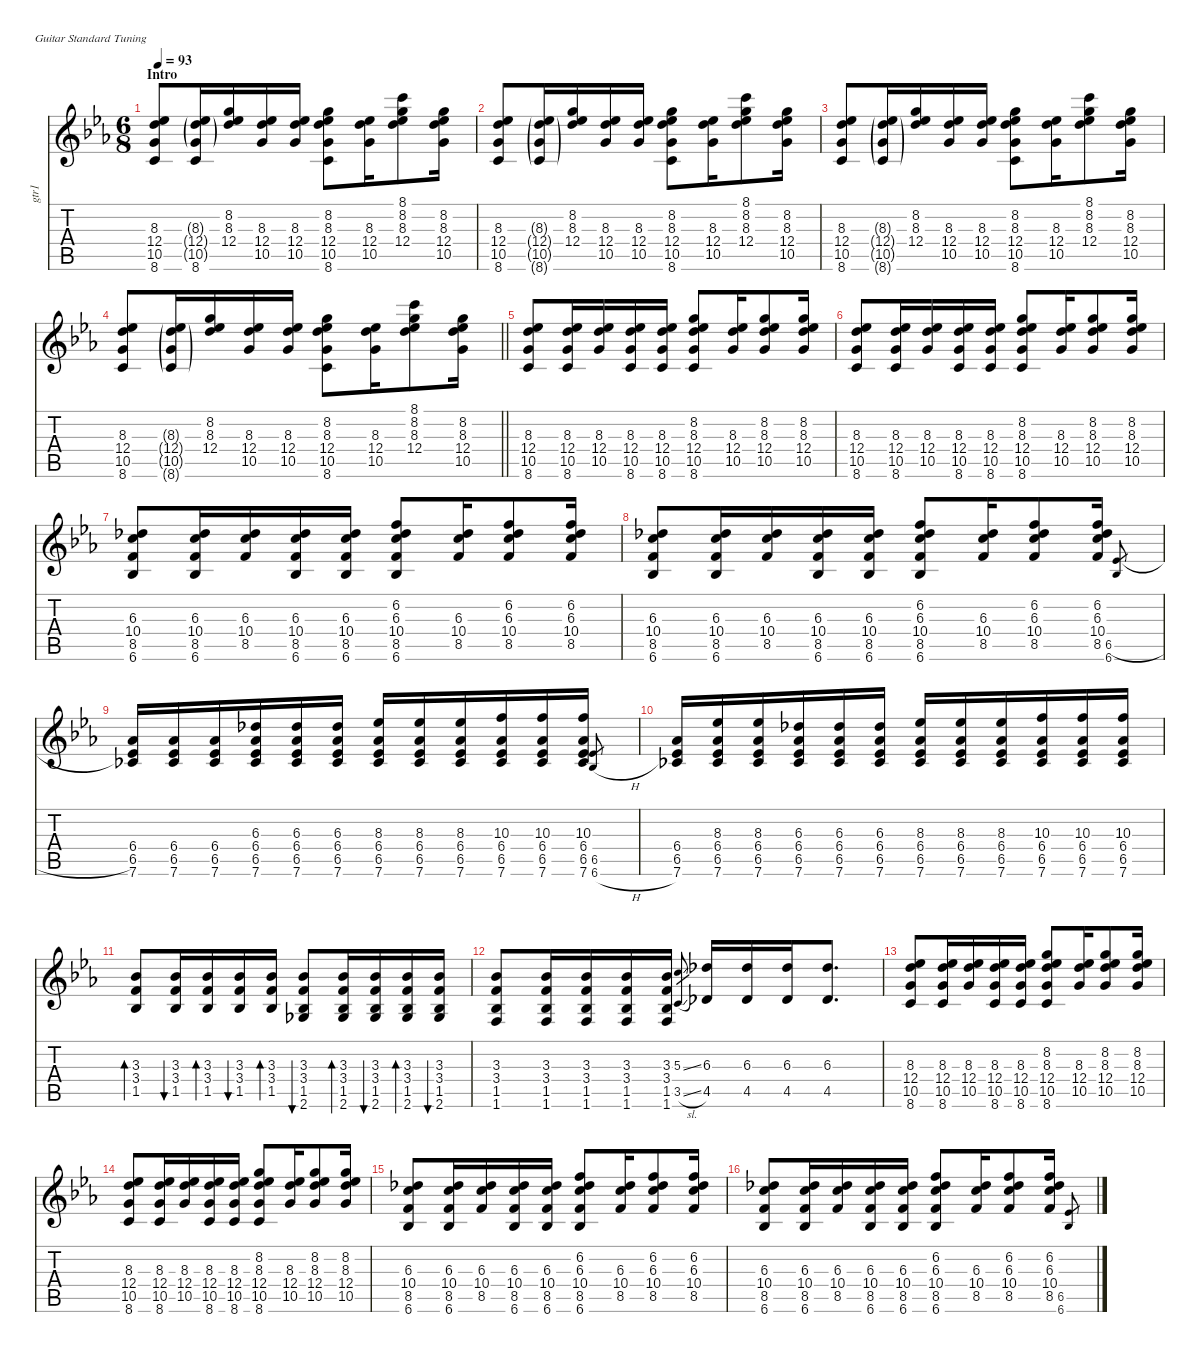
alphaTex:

\defaultSystemsLayout 4
\hideDynamics
\bracketExtendMode nobrackets
\otherSystemsTrackNameOrientation horizontal
\track ("Guitar 1-hid" "gtr1") {defaultSystemsLayout 4 mute instrument acousticguitarsteel}
\staff {score tabs}
\tuning (E4 B3 G3 D3 A2 E2)
\ts (6 8)
\beaming (8 3 3)
\section ("" "Intro")
\tempo 93
\clef g2
\ks cminor
(8.3{acc b} 12.4{acc forcenatural} 10.5{acc forcenatural} 8.6{acc forcenatural}).8{dy ff instrument acousticbass} (8.3{g acc b} 12.4{g acc forcenatural} 10.5{g acc forcenatural} 8.6{acc forcenatural}).16{dy f} (8.2{acc forcenatural} 8.3{acc b} 12.4{acc forcenatural}).16 (8.3{acc b} 12.4{acc forcenatural} 10.5{acc forcenatural}).16 (8.3{acc b} 12.4{acc forcenatural} 10.5{acc forcenatural}).16 (8.2{acc forcenatural} 8.3{acc b} 12.4{acc forcenatural} 10.5{acc forcenatural} 8.6{acc forcenatural}).8{dy ff} (8.3{acc b} 12.4{acc forcenatural} 10.5{acc forcenatural}).16{dy f} (8.1{acc forcenatural} 8.2{acc forcenatural} 8.3{acc b} 12.4{acc forcenatural}).8{dy ff} (8.2{acc forcenatural} 8.3{acc b} 12.4{acc forcenatural} 10.5{acc forcenatural}).16{dy f} |
(8.3{acc b} 12.4{acc forcenatural} 10.5{acc forcenatural} 8.6{acc forcenatural}).8{dy ff} (8.3{g acc b} 12.4{g acc forcenatural} 10.5{g acc forcenatural} 8.6{g acc forcenatural}).16{dy mf} (8.2{acc forcenatural} 8.3{acc b} 12.4{acc forcenatural}).16{dy f} (8.3{acc b} 12.4{acc forcenatural} 10.5{acc forcenatural}).16 (8.3{acc b} 12.4{acc forcenatural} 10.5{acc forcenatural}).16 (8.2{acc forcenatural} 8.3{acc b} 12.4{acc forcenatural} 10.5{acc forcenatural} 8.6{acc forcenatural}).8{dy ff} (8.3{acc b} 12.4{acc forcenatural} 10.5{acc forcenatural}).16{dy f} (8.1{acc forcenatural} 8.2{acc forcenatural} 8.3{acc b} 12.4{acc forcenatural}).8 (8.2{acc forcenatural} 8.3{acc b} 12.4{acc forcenatural} 10.5{acc forcenatural}).16 |
\tempo (93 hide)
(8.3{acc b} 12.4{acc forcenatural} 10.5{acc forcenatural} 8.6{acc forcenatural}).8{dy ff} (8.3{g acc b} 12.4{g acc forcenatural} 10.5{g acc forcenatural} 8.6{g acc forcenatural}).16{dy mf} (8.2{acc forcenatural} 8.3{acc b} 12.4{acc forcenatural}).16{dy f} (8.3{acc b} 12.4{acc forcenatural} 10.5{acc forcenatural}).16 (8.3{acc b} 12.4{acc forcenatural} 10.5{acc forcenatural}).16 (8.2{acc forcenatural} 8.3{acc b} 12.4{acc forcenatural} 10.5{acc forcenatural} 8.6{acc forcenatural}).8{dy ff} (8.3{acc b} 12.4{acc forcenatural} 10.5{acc forcenatural}).16{dy f} (8.1{acc forcenatural} 8.2{acc forcenatural} 8.3{acc b} 12.4{acc forcenatural}).8{dy ff} (8.2{acc forcenatural} 8.3{acc b} 12.4{acc forcenatural} 10.5{acc forcenatural}).16{dy f} |
\tempo (91.5 hide)
\barLineRight lightlight
(8.3{acc b} 12.4{acc forcenatural} 10.5{acc forcenatural} 8.6{acc forcenatural}).8{dy ff} (8.3{g acc b} 12.4{g acc forcenatural} 10.5{g acc forcenatural} 8.6{g acc forcenatural}).16{dy mf} (8.2{acc forcenatural} 8.3{acc b} 12.4{acc forcenatural}).16{dy f} (8.3{acc b} 12.4{acc forcenatural} 10.5{acc forcenatural}).16 (8.3{acc b} 12.4{acc forcenatural} 10.5{acc forcenatural}).16 (8.2{acc forcenatural} 8.3{acc b} 12.4{acc forcenatural} 10.5{acc forcenatural} 8.6{acc forcenatural}).8 (8.3{acc b} 12.4{acc forcenatural} 10.5{acc forcenatural}).16 (8.1{acc forcenatural} 8.2{acc forcenatural} 8.3{acc b} 12.4{acc forcenatural}).8 (8.2{acc forcenatural} 8.3{acc b} 12.4{acc forcenatural} 10.5{acc forcenatural}).16 |
\tempo (93 hide)
(8.3{acc b} 12.4{acc forcenatural} 10.5{acc forcenatural} 8.6{acc forcenatural}).8{instrument distortionguitar} (8.3{acc b} 12.4{acc forcenatural} 10.5{acc forcenatural} 8.6{acc forcenatural}).16 (8.3{acc b} 12.4{acc forcenatural} 10.5{acc forcenatural}).16 (8.3{acc b} 12.4{acc forcenatural} 10.5{acc forcenatural} 8.6{acc forcenatural}).16 (8.3{acc b} 12.4{acc forcenatural} 10.5{acc forcenatural} 8.6{acc forcenatural}).16 (8.2{acc forcenatural} 8.3{acc b} 12.4{acc forcenatural} 10.5{acc forcenatural} 8.6{acc forcenatural}).8 (8.3{acc b} 12.4{acc forcenatural} 10.5{acc forcenatural}).16 (8.2{acc forcenatural} 8.3{acc b} 12.4{acc forcenatural} 10.5{acc forcenatural}).8 (8.2{acc forcenatural} 8.3{acc b} 12.4{acc forcenatural} 10.5{acc forcenatural}).16 |
(8.3{acc b} 12.4{acc forcenatural} 10.5{acc forcenatural} 8.6{acc forcenatural}).8 (8.3{acc b} 12.4{acc forcenatural} 10.5{acc forcenatural} 8.6{acc forcenatural}).16 (8.3{acc b} 12.4{acc forcenatural} 10.5{acc forcenatural}).16 (8.3{acc b} 12.4{acc forcenatural} 10.5{acc forcenatural} 8.6{acc forcenatural}).16 (8.3{acc b} 12.4{acc forcenatural} 10.5{acc forcenatural} 8.6{acc forcenatural}).16 (8.2{acc forcenatural} 8.3{acc b} 12.4{acc forcenatural} 10.5{acc forcenatural} 8.6{acc forcenatural}).8 (8.3{acc b} 12.4{acc forcenatural} 10.5{acc forcenatural}).16 (8.2{acc forcenatural} 8.3{acc b} 12.4{acc forcenatural} 10.5{acc forcenatural}).8 (8.2{acc forcenatural} 8.3{acc b} 12.4{acc forcenatural} 10.5{acc forcenatural}).16 |
\tempo (93 hide)
(6.3{acc b} 10.4{acc forcenatural} 8.5{acc forcenatural} 6.6{acc b}).8 (6.3{acc b} 10.4{acc forcenatural} 8.5{acc forcenatural} 6.6{acc b}).16 (6.3{acc b} 10.4{acc forcenatural} 8.5{acc forcenatural}).16 (6.3{acc b} 10.4{acc forcenatural} 8.5{acc forcenatural} 6.6{acc b}).16 (6.3{acc b} 10.4{acc forcenatural} 8.5{acc forcenatural} 6.6{acc b}).16 (6.2{acc forcenatural} 6.3{acc b} 10.4{acc forcenatural} 8.5{acc forcenatural} 6.6{acc b}).8 (6.3{acc b} 10.4{acc forcenatural} 8.5{acc forcenatural}).16 (6.2{acc forcenatural} 6.3{acc b} 10.4{acc forcenatural} 8.5{acc forcenatural}).8 (6.2{acc forcenatural} 6.3{acc b} 10.4{acc forcenatural} 8.5{acc forcenatural}).16 |
\tempo (91.5 0.00625 hide)
(6.3{acc b} 10.4{acc forcenatural} 8.5{acc forcenatural} 6.6{acc b}).8 (6.3{acc b} 10.4{acc forcenatural} 8.5{acc forcenatural} 6.6{acc b}).16 (6.3{acc b} 10.4{acc forcenatural} 8.5{acc forcenatural}).16 (6.3{acc b} 10.4{acc forcenatural} 8.5{acc forcenatural} 6.6{acc b}).16 (6.3{acc b} 10.4{acc forcenatural} 8.5{acc forcenatural} 6.6{acc b}).16 (6.2{acc forcenatural} 6.3{acc b} 10.4{acc forcenatural} 8.5{acc forcenatural} 6.6{acc b}).8 (6.3{acc b} 10.4{acc forcenatural} 8.5{acc forcenatural}).16 (6.2{acc forcenatural} 6.3{acc b} 10.4{acc forcenatural} 8.5{acc forcenatural}).8 (6.2{acc forcenatural} 6.3{acc b} 10.4{acc forcenatural} 8.5{acc forcenatural}).16 (6.5{h acc b} 6.6{acc b}).8{gr dy mf} |
\tempo (93 0.00625 hide)
(6.4{acc b} 6.5{acc b} 7.6{acc b}).16{dy ff} (6.4{acc b} 6.5{acc b} 7.6{acc b}).16 (6.4{acc b} 6.5{acc b} 7.6{acc b}).16 (6.3{acc b} 6.4{acc b} 6.5{acc b} 7.6{acc b}).16 (6.3{acc b} 6.4{acc b} 6.5{acc b} 7.6{acc b}).16 (6.3{acc b} 6.4{acc b} 6.5{acc b} 7.6{acc b}).16 (8.3{acc b} 6.4{acc b} 6.5{acc b} 7.6{acc b}).16 (8.3{acc b} 6.4{acc b} 6.5{acc b} 7.6{acc b}).16 (8.3{acc b} 6.4{acc b} 6.5{acc b} 7.6{acc b}).16 (10.3{acc forcenatural} 6.4{acc b} 6.5{acc b} 7.6{acc b}).16 (10.3{acc forcenatural} 6.4{acc b} 6.5{acc b} 7.6{acc b}).16 (10.3{acc forcenatural} 6.4{acc b} 6.5{acc b} 7.6{acc b}).16 (6.5{acc b} 6.6{h acc b}).8{gr dy mf} |
\tempo (93 0.99375 hide)
(6.4{acc b} 6.5{acc b} 7.6{acc b}).16{dy ff} (8.3{acc b} 6.4{acc b} 6.5{acc b} 7.6{acc b}).16 (8.3{acc b} 6.4{acc b} 6.5{acc b} 7.6{acc b}).16 (6.3{acc b} 6.4{acc b} 6.5{acc b} 7.6{acc b}).16 (6.3{acc b} 6.4{acc b} 6.5{acc b} 7.6{acc b}).16 (6.3{acc b} 6.4{acc b} 6.5{acc b} 7.6{acc b}).16 (8.3{acc b} 6.4{acc b} 6.5{acc b} 7.6{acc b}).16 (8.3{acc b} 6.4{acc b} 6.5{acc b} 7.6{acc b}).16 (8.3{acc b} 6.4{acc b} 6.5{acc b} 7.6{acc b}).16 (10.3{acc forcenatural} 6.4{acc b} 6.5{acc b} 7.6{acc b}).16 (10.3{acc forcenatural} 6.4{acc b} 6.5{acc b} 7.6{acc b}).16 (10.3{acc forcenatural} 6.4{acc b} 6.5{acc b} 7.6{acc b}).16 |
(3.3{acc b} 3.4{acc forcenatural} 1.5{acc b}).8{bd 60} (3.3{acc b} 3.4{acc forcenatural} 1.5{acc b}).16{bu 60} (3.3{acc b} 3.4{acc forcenatural} 1.5{acc b}).16{bd 60} (3.3{acc b} 3.4{acc forcenatural} 1.5{acc b}).16{bu 60} (3.3{acc b} 3.4{acc forcenatural} 1.5{acc b}).16{bd 60} (3.3{acc b} 3.4{acc forcenatural} 1.5{acc b} 2.6{acc b}).8{bu 60} (3.3{acc b} 3.4{acc forcenatural} 1.5{acc b} 2.6{acc b}).16{bd 60} (3.3{acc b} 3.4{acc forcenatural} 1.5{acc b} 2.6{acc b}).16{bu 60} (3.3{acc b} 3.4{acc forcenatural} 1.5{acc b} 2.6{acc b}).16{bd 60} (3.3{acc b} 3.4{acc forcenatural} 1.5{acc b} 2.6{acc b}).16{bu 60} |
\tempo (91.5 0.00625 hide)
(3.3{acc b} 3.4{acc forcenatural} 1.5{acc b} 1.6{acc forcenatural}).8 (3.3{acc b} 3.4{acc forcenatural} 1.5{acc b} 1.6{acc forcenatural}).16 (3.3{acc b} 3.4{acc forcenatural} 1.5{acc b} 1.6{acc forcenatural}).16 (3.3{acc b} 3.4{acc forcenatural} 1.5{acc b} 1.6{acc forcenatural}).16 (3.3{acc b} 3.4{acc forcenatural} 1.5{acc b} 1.6{acc forcenatural}).16 (5.3{ss acc forcenatural} 3.5{sl acc forcenatural}).8{gr dy f} (6.3{acc b} 4.5{acc b}).16{dy ff} (6.3{acc b} 4.5{acc b}).16 (6.3{acc b} 4.5{acc b}).16 (6.3{acc b} 4.5{acc b}).8{d} |
\tempo (93 hide)
(8.3{acc b} 12.4{acc forcenatural} 10.5{acc forcenatural} 8.6{acc forcenatural}).8 (8.3{acc b} 12.4{acc forcenatural} 10.5{acc forcenatural} 8.6{acc forcenatural}).16 (8.3{acc b} 12.4{acc forcenatural} 10.5{acc forcenatural}).16 (8.3{acc b} 12.4{acc forcenatural} 10.5{acc forcenatural} 8.6{acc forcenatural}).16 (8.3{acc b} 12.4{acc forcenatural} 10.5{acc forcenatural} 8.6{acc forcenatural}).16 (8.2{acc forcenatural} 8.3{acc b} 12.4{acc forcenatural} 10.5{acc forcenatural} 8.6{acc forcenatural}).8 (8.3{acc b} 12.4{acc forcenatural} 10.5{acc forcenatural}).16 (8.2{acc forcenatural} 8.3{acc b} 12.4{acc forcenatural} 10.5{acc forcenatural}).8 (8.2{acc forcenatural} 8.3{acc b} 12.4{acc forcenatural} 10.5{acc forcenatural}).16 |
\tempo (93 0.96875 hide)
(8.3{acc b} 12.4{acc forcenatural} 10.5{acc forcenatural} 8.6{acc forcenatural}).8 (8.3{acc b} 12.4{acc forcenatural} 10.5{acc forcenatural} 8.6{acc forcenatural}).16 (8.3{acc b} 12.4{acc forcenatural} 10.5{acc forcenatural}).16 (8.3{acc b} 12.4{acc forcenatural} 10.5{acc forcenatural} 8.6{acc forcenatural}).16 (8.3{acc b} 12.4{acc forcenatural} 10.5{acc forcenatural} 8.6{acc forcenatural}).16 (8.2{acc forcenatural} 8.3{acc b} 12.4{acc forcenatural} 10.5{acc forcenatural} 8.6{acc forcenatural}).8 (8.3{acc b} 12.4{acc forcenatural} 10.5{acc forcenatural}).16 (8.2{acc forcenatural} 8.3{acc b} 12.4{acc forcenatural} 10.5{acc forcenatural}).8 (8.2{acc forcenatural} 8.3{acc b} 12.4{acc forcenatural} 10.5{acc forcenatural}).16 |
(6.3{acc b} 10.4{acc forcenatural} 8.5{acc forcenatural} 6.6{acc b}).8 (6.3{acc b} 10.4{acc forcenatural} 8.5{acc forcenatural} 6.6{acc b}).16 (6.3{acc b} 10.4{acc forcenatural} 8.5{acc forcenatural}).16 (6.3{acc b} 10.4{acc forcenatural} 8.5{acc forcenatural} 6.6{acc b}).16 (6.3{acc b} 10.4{acc forcenatural} 8.5{acc forcenatural} 6.6{acc b}).16 (6.2{acc forcenatural} 6.3{acc b} 10.4{acc forcenatural} 8.5{acc forcenatural} 6.6{acc b}).8 (6.3{acc b} 10.4{acc forcenatural} 8.5{acc forcenatural}).16 (6.2{acc forcenatural} 6.3{acc b} 10.4{acc forcenatural} 8.5{acc forcenatural}).8 (6.2{acc forcenatural} 6.3{acc b} 10.4{acc forcenatural} 8.5{acc forcenatural}).16 |
\tempo (91.5 hide)
(6.3{acc b} 10.4{acc forcenatural} 8.5{acc forcenatural} 6.6{acc b}).8 (6.3{acc b} 10.4{acc forcenatural} 8.5{acc forcenatural} 6.6{acc b}).16 (6.3{acc b} 10.4{acc forcenatural} 8.5{acc forcenatural}).16 (6.3{acc b} 10.4{acc forcenatural} 8.5{acc forcenatural} 6.6{acc b}).16 (6.3{acc b} 10.4{acc forcenatural} 8.5{acc forcenatural} 6.6{acc b}).16 (6.2{acc forcenatural} 6.3{acc b} 10.4{acc forcenatural} 8.5{acc forcenatural} 6.6{acc b}).8 (6.3{acc b} 10.4{acc forcenatural} 8.5{acc forcenatural}).16 (6.2{acc forcenatural} 6.3{acc b} 10.4{acc forcenatural} 8.5{acc forcenatural}).8 (6.2{acc forcenatural} 6.3{acc b} 10.4{acc forcenatural} 8.5{acc forcenatural}).16 (6.5{acc b} 6.6{acc b}).8{gr dy mf}
